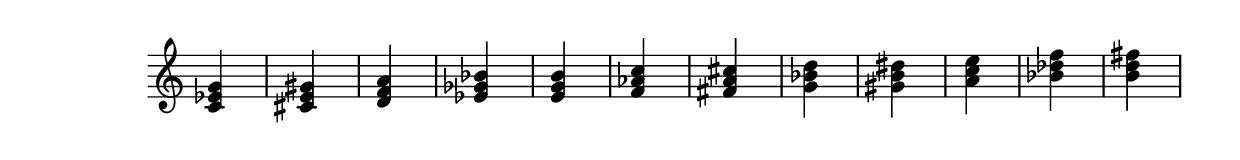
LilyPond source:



line_one = \relative c' {
  <c es g>4     <cis e gis>  <d f a> 
  <es ges bes>  <e g b>      <f as c> 
  <fis a cis>   <g bes d>    <gis b dis> 
  <a c e>       <bes des f>  <b d fis> 
}


\score {
  <<  
  \new Staff {
    \new Voice = "one" \time 1/4 \line_one
  }
  >>
  \layout {
    \context {
      \Staff
      \remove "Time_signature_engraver"
    }
    \context {
      \Voice
    }
    \context {
      \Score
      \override SpacingSpanner.base-shortest-duration = #(ly:make-moment 1/32)
    }
  }
}